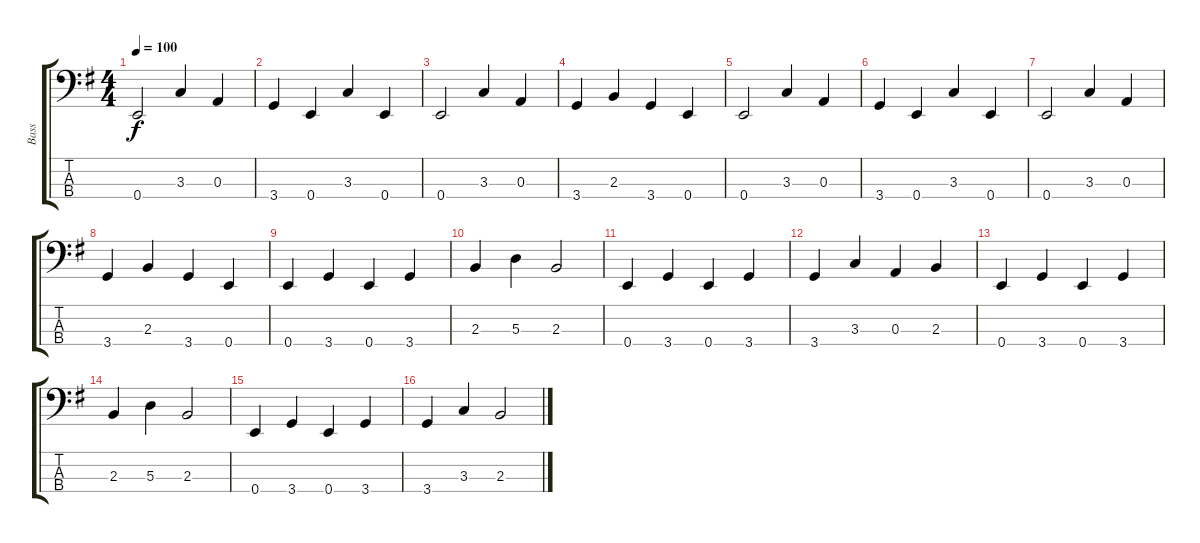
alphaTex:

\track ("Bass" "Bass") {instrument electricbassfinger}
\staff {score tabs}
\tuning (G2 D2 A1 E1) {hide}
\ts (4 4)
\tempo 100
\clef f4
\ks eminor
0.4.2{dy f} 3.3.4 0.3.4 |
3.4.4 0.4.4 3.3.4 0.4.4 |
0.4.2 3.3.4 0.3.4 |
3.4.4 2.3.4 3.4.4 0.4.4 |
0.4.2 3.3.4 0.3.4 |
3.4.4 0.4.4 3.3.4 0.4.4 |
0.4.2 3.3.4 0.3.4 |
3.4.4 2.3.4 3.4.4 0.4.4 |
0.4.4 3.4.4 0.4.4 3.4.4 |
2.3.4 5.3.4 2.3.2 |
0.4.4 3.4.4 0.4.4 3.4.4 |
3.4.4 3.3.4 0.3.4 2.3.4 |
0.4.4 3.4.4 0.4.4 3.4.4 |
2.3.4 5.3.4 2.3.2 |
0.4.4 3.4.4 0.4.4 3.4.4 |
3.4.4 3.3.4 2.3.2
